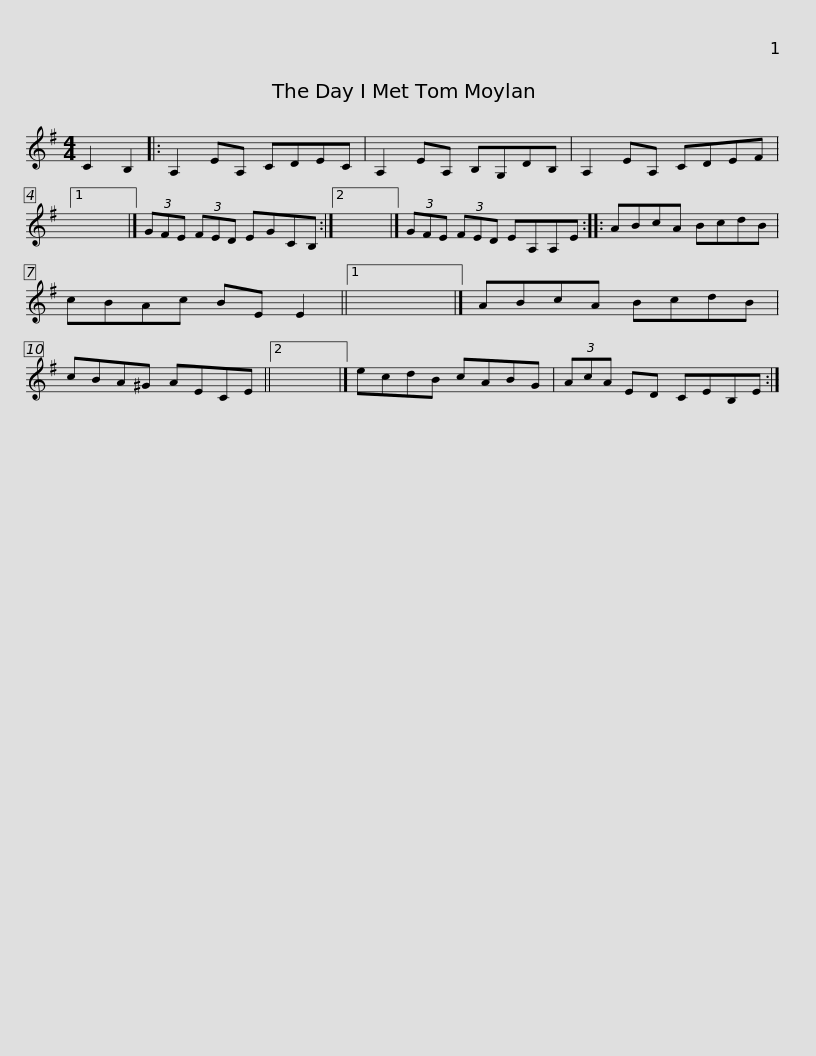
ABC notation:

X:1
L:1/8
M:4/4
I:linebreak $
K:G
V:1 treble
V:1
 C2 B,2 |: A,2 EA, CDEC | A,2 EA, B,G,DB, | A,2 EA, CDEF |1 x8 |] %5
 (3GFE (3FED EGCB, :|2 x8 |]$ (3GFE (3FED EA,A,E :: ABcA BcdB | cBAc BE E2 ||1 %10
 x8 |] ABcA BcdB | cBA^G AECE ||2$ x8 |] ecdB cABG | %15
 (3AcA ED CEB,E :| %16
